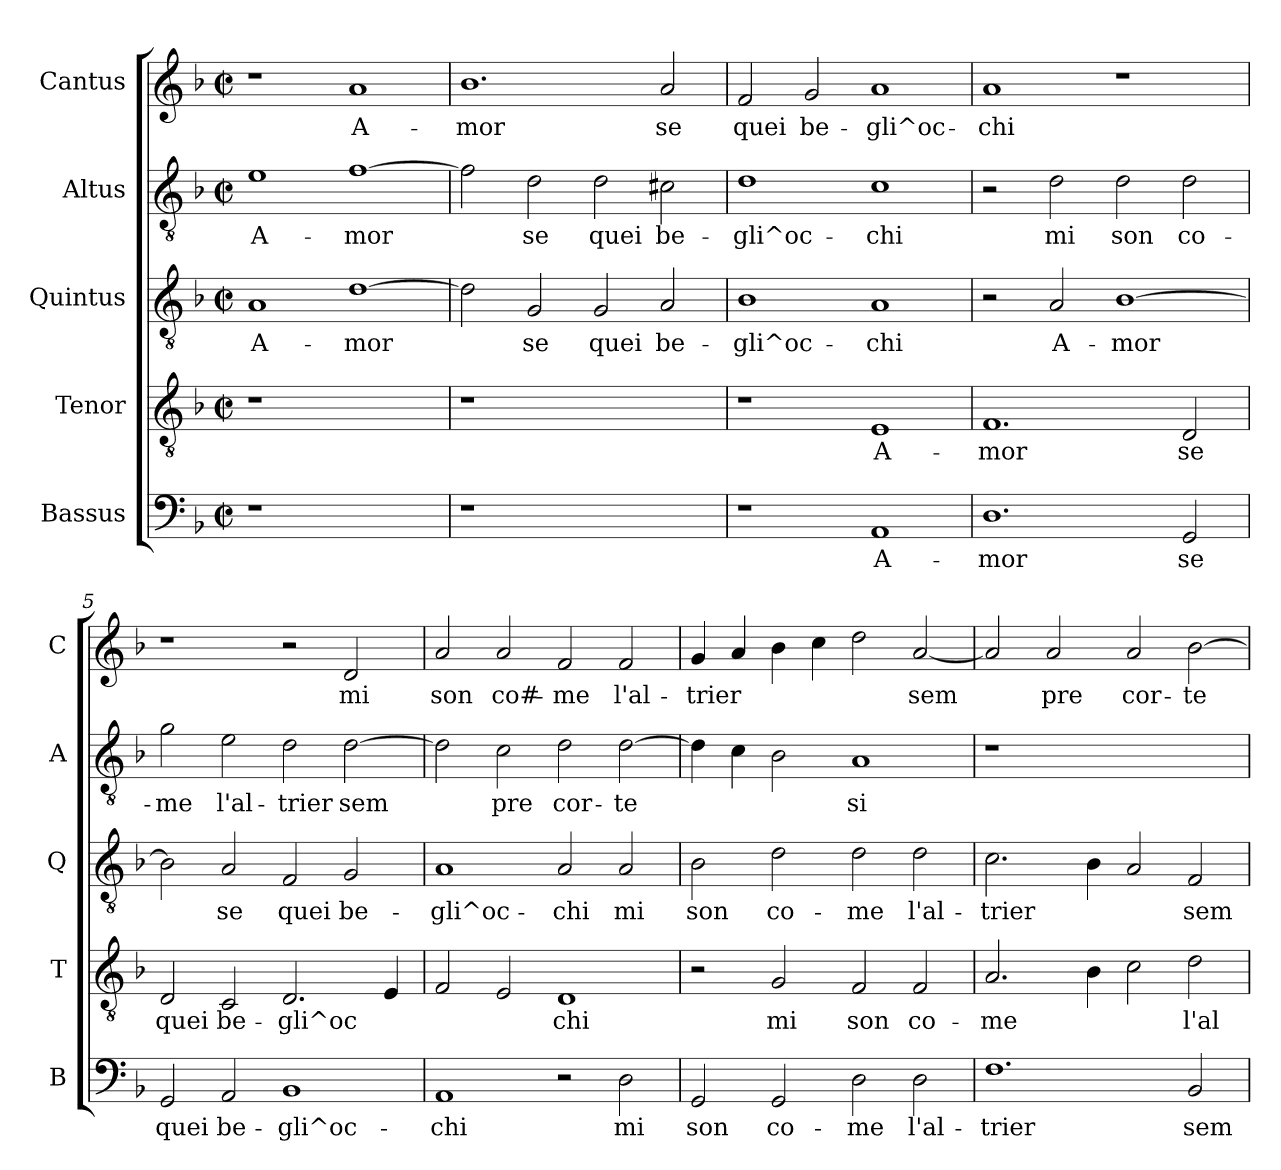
**kern	**text	**kern	**text	**kern	**text	**kern	**text	**kern	**text
*part5	*part5	*part4	*part4	*part3	*part3	*part2	*part2	*part1	*part1
*staff5	*staff5	*staff4	*staff4	*staff3	*staff3	*staff2	*staff2	*staff1	*staff1
*I"Bassus	*	*I"Tenor	*	*I"Quintus	*	*I"Altus	*	*I"Cantus	*
*I'B	*	*I'T	*	*I'Q	*	*I'A	*	*I'C	*
!!LO:PB:g=z
*stria5	*	*stria5	*	*stria5	*	*stria5	*	*stria5	*
*clefF4	*	*clefGv2	*	*clefGv2	*	*clefGv2	*	*clefG2	*
*k[b-]	*	*k[b-]	*	*k[b-]	*	*k[b-]	*	*k[b-]	*
*F:	*	*F:	*	*F:	*	*F:	*	*F:	*
*M2/2	*	*M2/2	*	*M2/2	*	*M2/2	*	*M2/2	*
*met(c|)	*	*met(c|)	*	*met(c|)	*	*met(c|)	*	*met(c|)	*
=1	=1	=1	=1	=1	=1	=1	=1	=1	=1
!	!	!	!	!	!LO:LY:b:cj	!	!LO:LY:b:cj	!	!
1r	.	1r	.	1A	A-	1e	A-	1r	.
!	!	!	!	!	!LO:LY:b:cj	!	!LO:LY:b:cj	!	!LO:LY:b:cj
1ryy	.	1ryy	.	[>1d	-mor	[>1f	-mor	1a	A-
=2	=2	=2	=2	=2	=2	=2	=2	=2	=2
!	!	!	!	!	!LO:LY:b:cj	!	!LO:LY:b:cj	!	!LO:LY:b:cj
1r	.	1r	.	2d\]	.	2f\]	.	1.b-	-mor
!	!	!	!	!	!LO:LY:b:cj	!	!LO:LY:b:cj	!	!
.	.	.	.	2G/	se	2d\	se	.	.
!	!	!	!	!	!LO:LY:b:cj	!	!LO:LY:b:cj	!	!
1ryy	.	1ryy	.	2G/	quei	2d\	quei	.	.
!	!	!	!	!	!LO:LY:b:cj	!	!LO:LY:b:cj	!	!LO:LY:b:cj
.	.	.	.	2A/	be-	2c#X\	be-	2a/	se
=3	=3	=3	=3	=3	=3	=3	=3	=3	=3
!	!	!	!	!	!LO:LY:b:cj	!	!LO:LY:b:cj	!	!LO:LY:b:cj
1r	.	1r	.	1B-	-gli^oc-	1d	-gli^oc-	2f/	quei
!	!	!	!	!	!	!	!	!	!LO:LY:b:cj
.	.	.	.	.	.	.	.	2g/	be-
!	!LO:LY:b:cj	!	!LO:LY:b:cj	!	!LO:LY:b:cj	!	!LO:LY:b:cj	!	!LO:LY:b:cj
1AA	A-	1E	A-	1A	-chi	1c	-chi	1a	-gli^oc-
!!LO:LB:g=z
=4	=4	=4	=4	=4	=4	=4	=4	=4	=4
!	!LO:LY:b:cj	!	!LO:LY:b:cj	!	!	!	!	!	!LO:LY:b:cj
1.D	-mor	1.F	-mor	2r	.	2r	.	1a	-chi
!	!	!	!	!	!LO:LY:b:cj	!	!LO:LY:b:cj	!	!
.	.	.	.	2A/	A-	2d\	mi	.	.
!	!	!	!	!	!LO:LY:b:cj	!	!LO:LY:b:cj	!	!
.	.	.	.	[>1B-	-mor	2d\	son	1r	.
!	!LO:LY:b:cj	!	!LO:LY:b:cj	!	!	!	!LO:LY:b:cj	!	!
2GG/	se	2D/	se	.	.	2d\	co-	.	.
=5	=5	=5	=5	=5	=5	=5	=5	=5	=5
!	!LO:LY:b:cj	!	!LO:LY:b:cj	!	!LO:LY:b:cj	!	!LO:LY:b:cj	!	!
2GG/	quei	2D/	quei	2B-\]	.	2g\	-me	1r	.
!	!LO:LY:b:cj	!	!LO:LY:b:cj	!	!LO:LY:b:cj	!	!LO:LY:b:cj	!	!
2AA/	be-	2C/	be-	2A/	se	2e\	l'al-	.	.
!	!LO:LY:b:cj	!	!LO:LY:b:cj	!	!LO:LY:b:cj	!	!LO:LY:b:cj	!	!
1BB-	-gli^oc-	2.D/	-gli^oc-	2F/	quei	2d\	-trier	2r	.
!	!	!	!	!	!LO:LY:b:cj	!	!LO:LY:b:cj	!	!LO:LY:b:cj
.	.	.	.	2G/	be-	[>2d\	sem-	2d/	mi
!	!	!	!LO:LY:b:cj	!	!	!	!	!	!
.	.	4E/	--	.	.	.	.	.	.
=6	=6	=6	=6	=6	=6	=6	=6	=6	=6
!	!LO:LY:b:cj	!	!LO:LY:b:cj	!	!LO:LY:b:cj	!	!LO:LY:b:cj	!	!LO:LY:b:cj
1AA	-chi	2F/	--	1A	-gli^oc-	2d\]	--	2a/	son
!	!	!	!LO:LY:b:cj	!	!	!	!LO:LY:b:cj	!	!LO:LY:b:cj
.	.	2E/	--	.	.	2c\	-pre	2a/	co#-
!	!	!	!LO:LY:b:cj	!	!LO:LY:b:cj	!	!LO:LY:b:cj	!	!LO:LY:b:cj
2r	.	1D	-chi	2A/	-chi	2d\	cor-	2f/	-me
!	!LO:LY:b:cj	!	!	!	!LO:LY:b:cj	!	!LO:LY:b:cj	!	!LO:LY:b:cj
2D\	mi	.	.	2A/	mi	[>2d\	-te-	2f/	l'al-
!!LO:PB:g=z
=7	=7	=7	=7	=7	=7	=7	=7	=7	=7
!	!LO:LY:b:cj	!	!	!	!LO:LY:b:cj	!	!LO:LY:b:cj	!	!LO:LY:b:cj
2GG/	son	2r	.	2B-\	son	4d\]	--	4g/	-trier
!	!	!	!	!	!	!	!LO:LY:b:cj	!	!LO:LY:b:cj
.	.	.	.	.	.	4c\	--	4a/	.
!	!LO:LY:b:cj	!	!LO:LY:b:cj	!	!LO:LY:b:cj	!	!LO:LY:b:cj	!	!LO:LY:b:cj
2GG/	co-	2G/	mi	2d\	co-	2B-\	--	4b-\	.
!	!	!	!	!	!	!	!	!	!LO:LY:b:cj
.	.	.	.	.	.	.	.	4cc\	.
!	!LO:LY:b:cj	!	!LO:LY:b:cj	!	!LO:LY:b:cj	!	!LO:LY:b:cj	!	!LO:LY:b:cj
2D\	-me	2F/	son	2d\	-me	1A	-si	2dd\	.
!	!LO:LY:b:cj	!	!LO:LY:b:cj	!	!LO:LY:b:cj	!	!	!	!LO:LY:b:cj
2D\	l'al-	2F/	co-	2d\	l'al-	.	.	[<2a/	sem-
=8	=8	=8	=8	=8	=8	=8	=8	=8	=8
!	!LO:LY:b:cj	!	!LO:LY:b:cj	!	!LO:LY:b:cj	!	!	!	!LO:LY:b:cj
1.F	-trier	2.A/	-me	2.c\	-trier	1r	.	2a/]	--
!	!	!	!	!	!	!	!	!	!LO:LY:b:cj
.	.	.	.	.	.	.	.	2a/	-pre
!	!	!	!LO:LY:b:cj	!	!LO:LY:b:cj	!	!	!	!
.	.	4B-\	.	4B-\	.	.	.	.	.
!	!	!	!LO:LY:b:cj	!	!LO:LY:b:cj	!	!	!	!LO:LY:b:cj
.	.	2c\	.	2A/	.	1ryy	.	2a/	cor-
!	!LO:LY:b:cj	!	!LO:LY:b:cj	!	!LO:LY:b:cj	!	!	!	!LO:LY:b:cj
2BB-/	sem-	2d\	l'al-	2F/	sem-	.	.	[>2b-\	-te-
=	=	=	=	=	=	=	=	=	=
*-	*-	*-	*-	*-	*-	*-	*-	*-	*-
